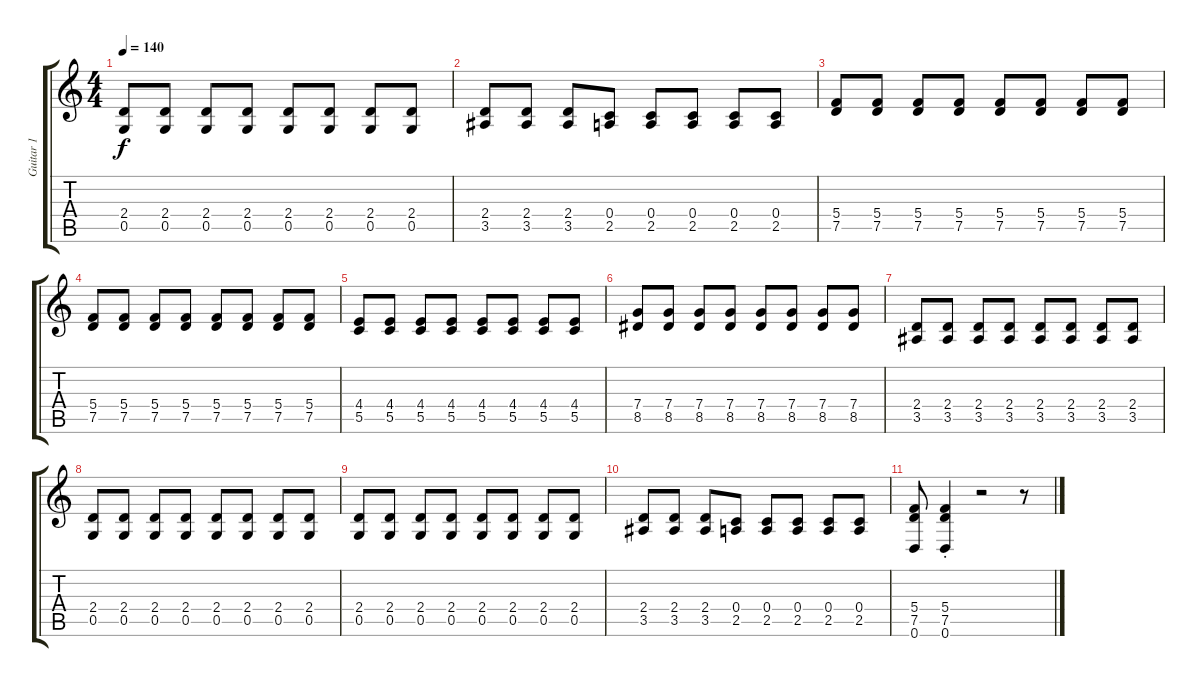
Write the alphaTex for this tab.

\track ("Guitar 1" "Guitar 1") {instrument distortionguitar}
\staff {score tabs}
\tuning (D4 A3 F3 C3 G2 D2) {hide}
\ts (4 4)
\tempo 140
\clef g2
\ks c
(2.4 0.5).8{dy f} (2.4 0.5).8 (2.4 0.5).8 (2.4 0.5).8 (2.4 0.5).8 (2.4 0.5).8 (2.4 0.5).8 (2.4 0.5).8 |
(2.4 3.5).8 (2.4 3.5).8 (2.4 3.5).8 (0.4 2.5).8 (0.4 2.5).8 (0.4 2.5).8 (0.4 2.5).8 (0.4 2.5).8 |
(5.4 7.5).8 (5.4 7.5).8 (5.4 7.5).8 (5.4 7.5).8 (5.4 7.5).8 (5.4 7.5).8 (5.4 7.5).8 (5.4 7.5).8 |
(5.4 7.5).8 (5.4 7.5).8 (5.4 7.5).8 (5.4 7.5).8 (5.4 7.5).8 (5.4 7.5).8 (5.4 7.5).8 (5.4 7.5).8 |
(4.4 5.5).8 (4.4 5.5).8 (4.4 5.5).8 (4.4 5.5).8 (4.4 5.5).8 (4.4 5.5).8 (4.4 5.5).8 (4.4 5.5).8 |
(7.4 8.5).8 (7.4 8.5).8 (7.4 8.5).8 (7.4 8.5).8 (7.4 8.5).8 (7.4 8.5).8 (7.4 8.5).8 (7.4 8.5).8 |
(2.4 3.5).8 (2.4 3.5).8 (2.4 3.5).8 (2.4 3.5).8 (2.4 3.5).8 (2.4 3.5).8 (2.4 3.5).8 (2.4 3.5).8 |
(2.4 0.5).8 (2.4 0.5).8 (2.4 0.5).8 (2.4 0.5).8 (2.4 0.5).8 (2.4 0.5).8 (2.4 0.5).8 (2.4 0.5).8 |
(2.4 0.5).8 (2.4 0.5).8 (2.4 0.5).8 (2.4 0.5).8 (2.4 0.5).8 (2.4 0.5).8 (2.4 0.5).8 (2.4 0.5).8 |
(2.4 3.5).8 (2.4 3.5).8 (2.4 3.5).8 (0.4 2.5).8 (0.4 2.5).8 (0.4 2.5).8 (0.4 2.5).8 (0.4 2.5).8 |
(5.4 7.5 0.6).8 (5.4{st} 7.5{st} 0.6{st}).4 r.2 r.8
